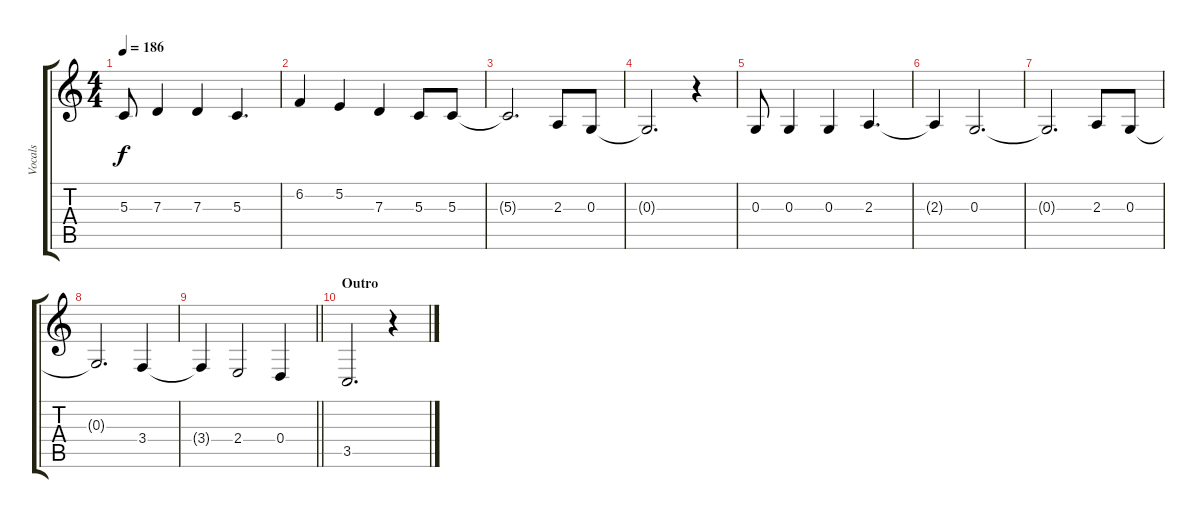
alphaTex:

\track ("Vocals" "Vocals") {instrument altosax}
\staff {score tabs}
\tuning (E4 B3 G3 D3 A2 E2) {hide}
\ts (4 4)
\tempo 186
\clef g2
\ks c
5.3.8{dy f} 7.3.4 7.3.4 5.3.4{d} |
6.2.4 5.2.4 7.3.4 5.3.8 5.3.8 |
5.3{t}.2{d} 2.3.8 0.3.8 |
0.3{t}.2{d} r.4 |
0.3.8 0.3.4 0.3.4 2.3.4{d} |
2.3{t}.4 0.3.2{d} |
0.3{t}.2{d} 2.3.8 0.3.8 |
0.3{t}.2{d} 3.4.4 |
\barLineRight lightlight
3.4{t}.4 2.4.2 0.4.4 |
\section ("" "Outro")
3.5.2{d} r.4
